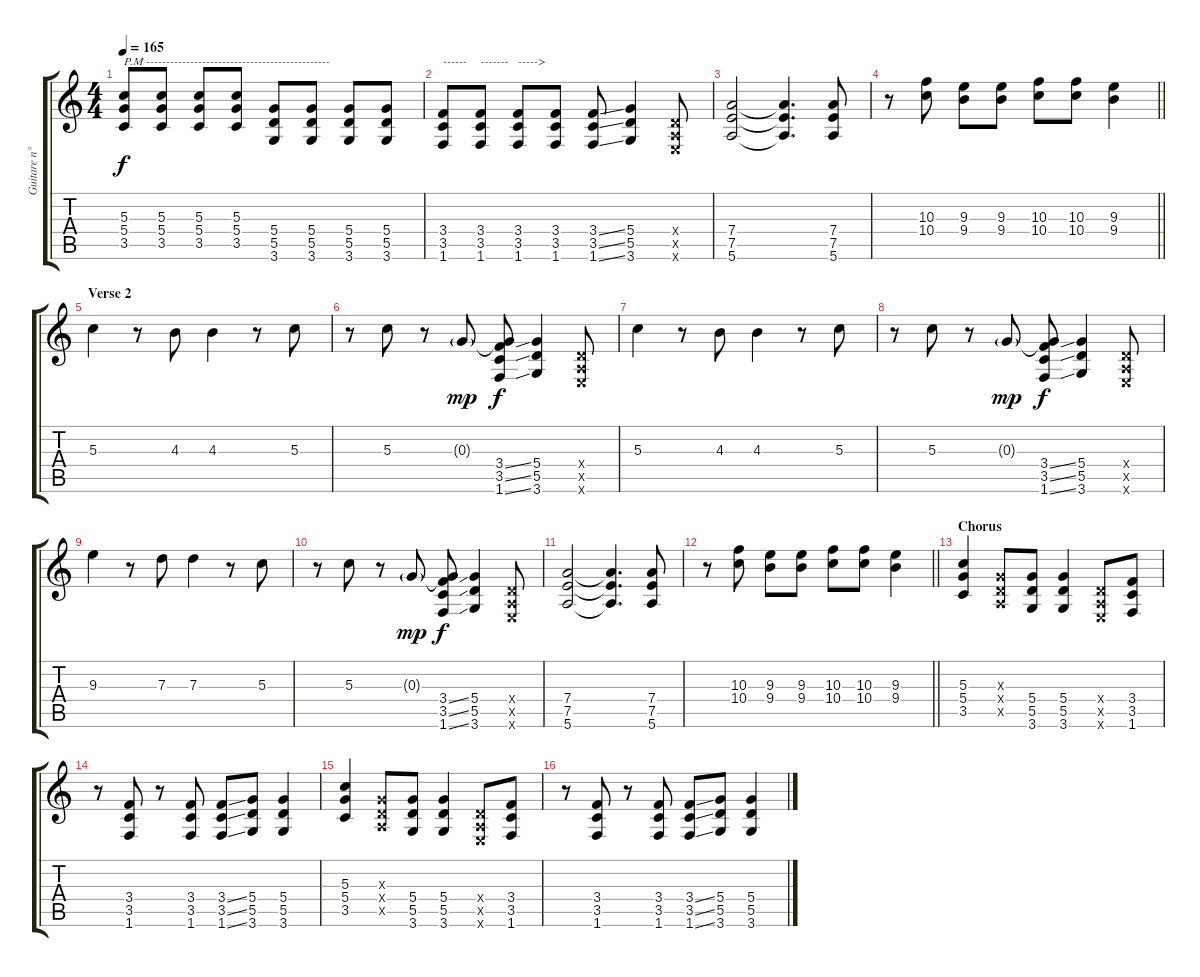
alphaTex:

\track ("Guitare n°2" "Guitare n°") {instrument overdrivenguitar}
\staff {score tabs}
\tuning (E4 B3 G3 D3 A2 E2) {hide}
\ts (4 4)
\tempo 165
\clef g2
\ks c
(5.3 5.4 3.5).8{txt "P.M ----------------------------------------------" dy f volume 9} (5.3 5.4 3.5).8 (5.3 5.4 3.5).8 (5.3 5.4 3.5).8 (5.4 5.5 3.6).8 (5.4 5.5 3.6).8 (5.4 5.5 3.6).8 (5.4 5.5 3.6).8 |
(3.4 3.5 1.6).8{txt "------"} (3.4 3.5 1.6).8{txt "-------"} (3.4 3.5 1.6).8{txt "----->"} (3.4 3.5 1.6).8 (3.4{ss} 3.5{ss} 1.6{ss}).8{volume 12} (5.4 5.5 3.6).4 (0.4{x} 0.5{x} 0.6{x}).8 |
(7.4 7.5 5.6).2 (7.4{t} 7.5{t} 5.6{t}).4{d} (7.4 7.5 5.6).8 |
\barLineRight lightlight
r.8 (10.3 10.4).8 (9.3 9.4).8 (9.3 9.4).8 (10.3 10.4).8 (10.3 10.4).8 (9.3 9.4).4 |
\section ("" "Verse 2")
5.3.4 r.8 4.3.8 4.3.4 r.8 5.3.8 |
r.8 5.3.8 r.8 0.3{g}.8{dy mp} (0.3{t} 3.4{ss} 3.5{ss} 1.6{ss}).8{dy f} (5.4 5.5 3.6).4 (0.4{x} 0.5{x} 0.6{x}).8 |
5.3.4 r.8 4.3.8 4.3.4 r.8 5.3.8 |
r.8 5.3.8 r.8 0.3{g}.8{dy mp} (0.3{t} 3.4{ss} 3.5{ss} 1.6{ss}).8{dy f} (5.4 5.5 3.6).4 (0.4{x} 0.5{x} 0.6{x}).8 |
9.3.4 r.8 7.3.8 7.3.4 r.8 5.3.8 |
r.8 5.3.8 r.8 0.3{g}.8{dy mp} (0.3{t} 3.4{ss} 3.5{ss} 1.6{ss}).8{dy f} (5.4 5.5 3.6).4 (0.4{x} 0.5{x} 0.6{x}).8 |
(7.4 7.5 5.6).2 (7.4{t} 7.5{t} 5.6{t}).4{d} (7.4 7.5 5.6).8 |
\barLineRight lightlight
r.8 (10.3 10.4).8 (9.3 9.4).8 (9.3 9.4).8 (10.3 10.4).8 (10.3 10.4).8 (9.3 9.4).4 |
\section ("" "Chorus")
(5.3 5.4 3.5).4 (0.3{x} 0.4{x} 0.5{x}).8 (5.4 5.5 3.6).8 (5.4 5.5 3.6).4 (0.4{x} 0.5{x} 0.6{x}).8 (3.4 3.5 1.6).8 |
r.8 (3.4 3.5 1.6).8 r.8 (3.4 3.5 1.6).8 (3.4{ss} 3.5{ss} 1.6{ss}).8 (5.4 5.5 3.6).8 (5.4 5.5 3.6).4 |
(5.3 5.4 3.5).4 (0.3{x} 0.4{x} 0.5{x}).8 (5.4 5.5 3.6).8 (5.4 5.5 3.6).4 (0.4{x} 0.5{x} 0.6{x}).8 (3.4 3.5 1.6).8 |
r.8 (3.4 3.5 1.6).8 r.8 (3.4 3.5 1.6).8 (3.4{ss} 3.5{ss} 1.6{ss}).8 (5.4 5.5 3.6).8 (5.4 5.5 3.6).4
